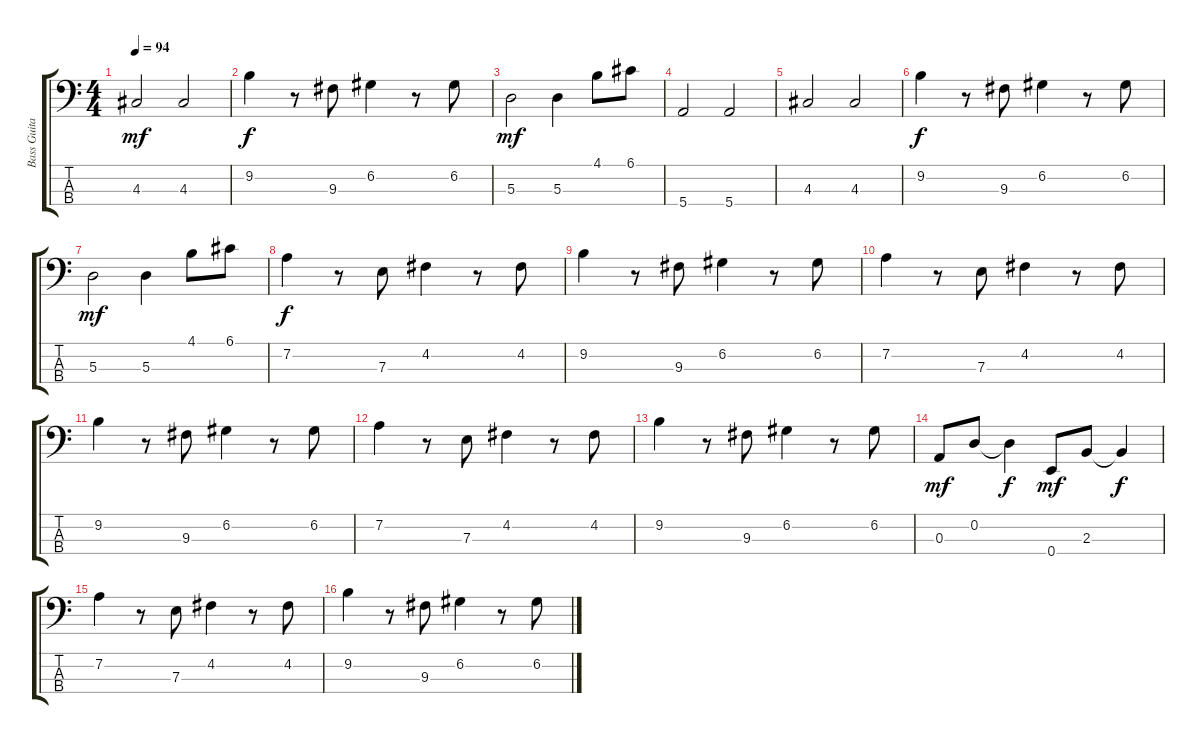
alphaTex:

\track ("Bass Guitar" "Bass Guita") {instrument electricbassfinger}
\staff {score tabs}
\tuning (G2 D2 A1 E1) {hide}
\ts (4 4)
\tempo 94
\clef f4
\ks c
4.3.2{dy mf} 4.3.2 |
9.2.4{dy f} r.8 9.3.8 6.2.4 r.8 6.2.8 |
5.3.2{dy mf} 5.3.4 4.1.8 6.1.8 |
5.4.2 5.4.2 |
4.3.2 4.3.2 |
9.2.4{dy f} r.8 9.3.8 6.2.4 r.8 6.2.8 |
5.3.2{dy mf} 5.3.4 4.1.8 6.1.8 |
7.2.4{dy f} r.8 7.3.8 4.2.4 r.8 4.2.8 |
9.2.4 r.8 9.3.8 6.2.4 r.8 6.2.8 |
7.2.4 r.8 7.3.8 4.2.4 r.8 4.2.8 |
9.2.4 r.8 9.3.8 6.2.4 r.8 6.2.8 |
7.2.4 r.8 7.3.8 4.2.4 r.8 4.2.8 |
9.2.4 r.8 9.3.8 6.2.4 r.8 6.2.8 |
0.3.8{dy mf} 0.2.8 0.2{t}.4{dy f} 0.4.8{dy mf} 2.3.8 2.3{t}.4{dy f} |
7.2.4 r.8 7.3.8 4.2.4 r.8 4.2.8 |
9.2.4 r.8 9.3.8 6.2.4 r.8 6.2.8
